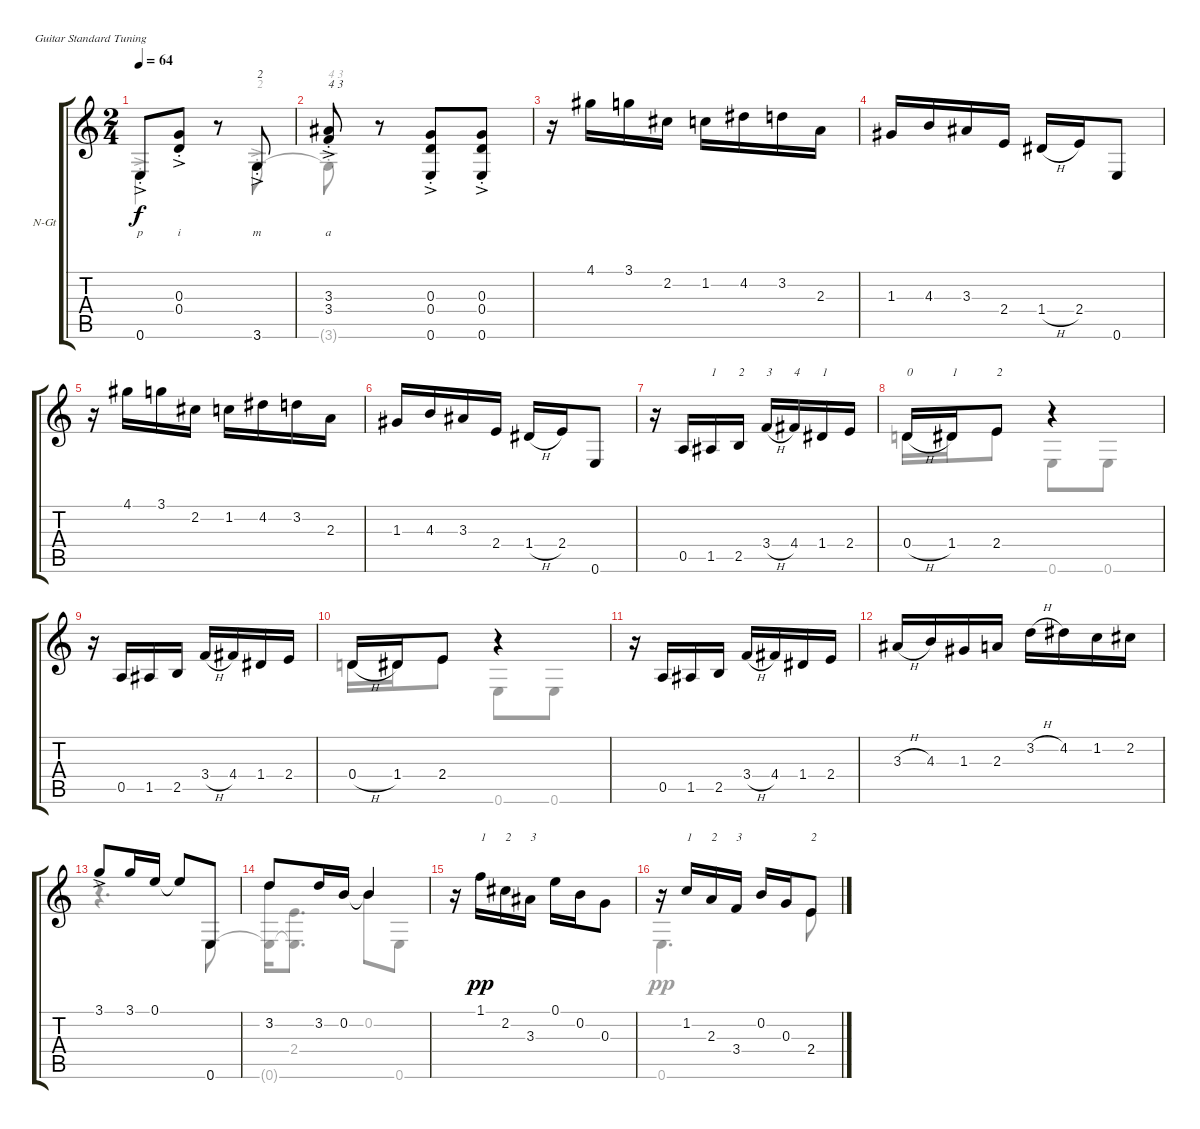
\bracketExtendMode groupsimilarinstruments
\firstSystemTrackNameOrientation horizontal
\otherSystemsTrackNameOrientation horizontal
\track ("Guitar" "N-Gt") {instrument acousticguitarnylon}
\staff {score tabs}
\tuning (E4 B3 G3 D3 A2 E2)
\voice
\ts (2 4)
\beaming (8 2 2)
\tempo 64
\clef g2
\ks c
0.6{ac st}.8{lyrics (0 "p") lyrics (1 "") lyrics (2 "") lyrics (3 "") lyrics (4 "") dy f instrument acousticguitarnylon} (0.4{ac st} 0.3{ac st}).8{lyrics (0 "i") lyrics (1 "") lyrics (2 "") lyrics (3 "") lyrics (4 "")} r.8 3.6{ac st}.8{txt "2" lyrics (0 "m") lyrics (1 "") lyrics (2 "") lyrics (3 "") lyrics (4 "")} |
(3.4{ac st} 3.3{ac st}).8{txt "4 3" lyrics (0 "a") lyrics (1 "") lyrics (2 "") lyrics (3 "") lyrics (4 "")} r.8 (0.6{ac st} 0.4{ac st} 0.3{ac st}).8 (0.6{ac st} 0.4{ac st} 0.3{ac st}).8 |
r.16 4.1.16 3.1.16 2.2.16 1.2.16 4.2.16 3.2.16 2.3.16 |
1.3.16 4.3.16 3.3.16 2.4.16 1.4{h}.16 2.4.16 0.6.8 |
r.16 4.1.16 3.1.16 2.2.16 1.2.16 4.2.16 3.2.16 2.3.16 |
1.3.16 4.3.16 3.3.16 2.4.16 1.4{h}.16 2.4.16 0.6.8 |
r.16 0.5.16 1.5.16{txt "1"} 2.5.16{txt "2"} 3.4{h}.16{txt "3"} 4.4.16{txt "4"} 1.4.16{txt "1"} 2.4.16 |
0.4{h}.16{txt "0"} 1.4.16{txt "1"} 2.4.8{txt "2"} r.4 |
r.16 0.5.16 1.5.16 2.5.16 3.4{h}.16 4.4.16 1.4.16 2.4.16 |
0.4{h}.16 1.4.16 2.4.8 r.4 |
r.16 0.5.16 1.5.16 2.5.16 3.4{h}.16 4.4.16 1.4.16 2.4.16 |
3.3{h}.16 4.3.16 1.3.16 2.3.16 3.2{h}.16 4.2.16 1.2.16 2.2.16 |
3.1{ac}.8 3.1.16 0.1.16 0.1{t}.8 0.6.8 |
3.2.8 3.2.16 0.2.16 0.2{t}.4 |
r.16 1.1.16{txt "1" dy pp} 2.2.16{txt "2"} 3.3.16{txt "3"} 0.1.16 0.2.16 0.3.8 |
r.16 1.2.16{txt "1"} 2.3.16{txt "2"} 3.4.16{txt "3"} 0.2.16 0.3.16 2.4.8{txt "2"}
\voice
\clef g2
\ottava regular
\simile none
\ks c
0.6{ac st}.4{dy f} r.8 3.6{ac st}.8{txt "2"} |
3.6{st t}.8{txt "4 3"} |
|
|
|
|
|
0.4.16 1.4.16 2.4.8 0.6.8 0.6.8 |
|
0.4.16 1.4.16 2.4.8 0.6.8 0.6.8 |
|
|
r.4{d} 0.6.8 |
(0.6{t} 3.2).16 (2.4 0.6{t}).8{d} 0.2.8 0.6.8 |
|
0.6.4{d dy pp} 2.4.8
